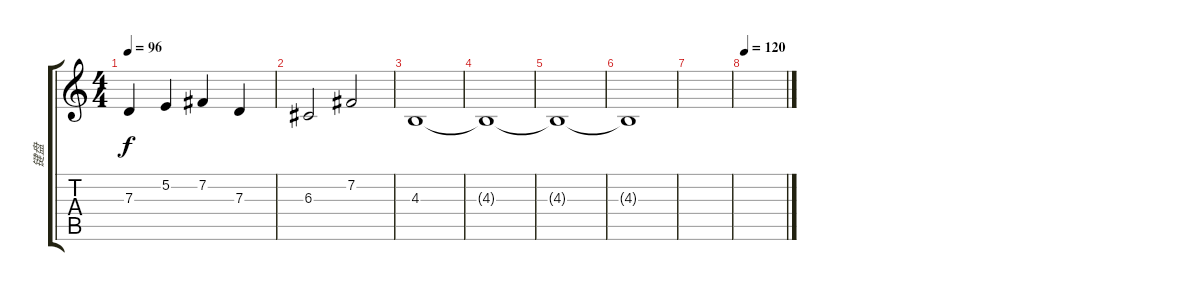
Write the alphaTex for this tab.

\track ("键盘" "键盘") {instrument stringensemble2}
\staff {score tabs}
\tuning (E4 B3 G3 D3 A2 E2) {hide}
\ts (4 4)
\tempo 96
\clef g2
\ks c
7.3.4{dy f} 5.2.4 7.2.4 7.3.4 |
6.3.2 7.2.2 |
4.3.1 |
4.3{t}.1 |
4.3{t}.1 |
4.3{t}.1 |
|
\tempo 120
